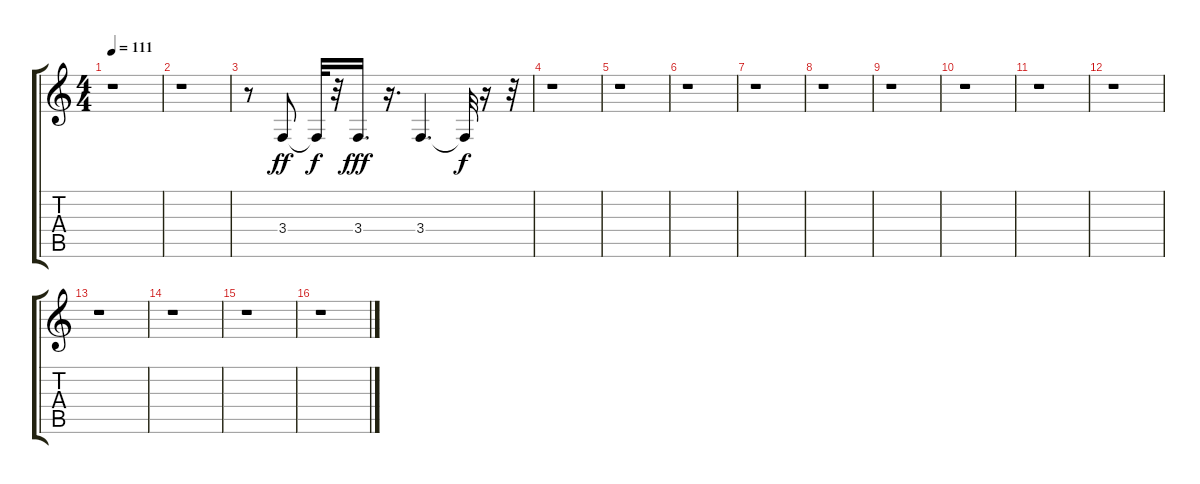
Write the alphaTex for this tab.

\track "" {instrument synthstrings1}
\staff {score tabs}
\tuning (E4 B3 G3 D3 A2 E2) {hide}
\ts (4 4)
\tempo 111
\clef g2
\ks c
r.1{dy f} |
r.1 |
r.8 3.4.8{dy ff} 3.4{t}.32{dy f} r.32 3.4.16{d dy fff} r.16{d} 3.4.4{d} 3.4{t}.32{dy f} r.16 r.32 |
r.1 |
r.1 |
r.1 |
r.1 |
r.1 |
r.1 |
r.1 |
r.1 |
r.1 |
r.1 |
r.1 |
r.1 |
r.1
